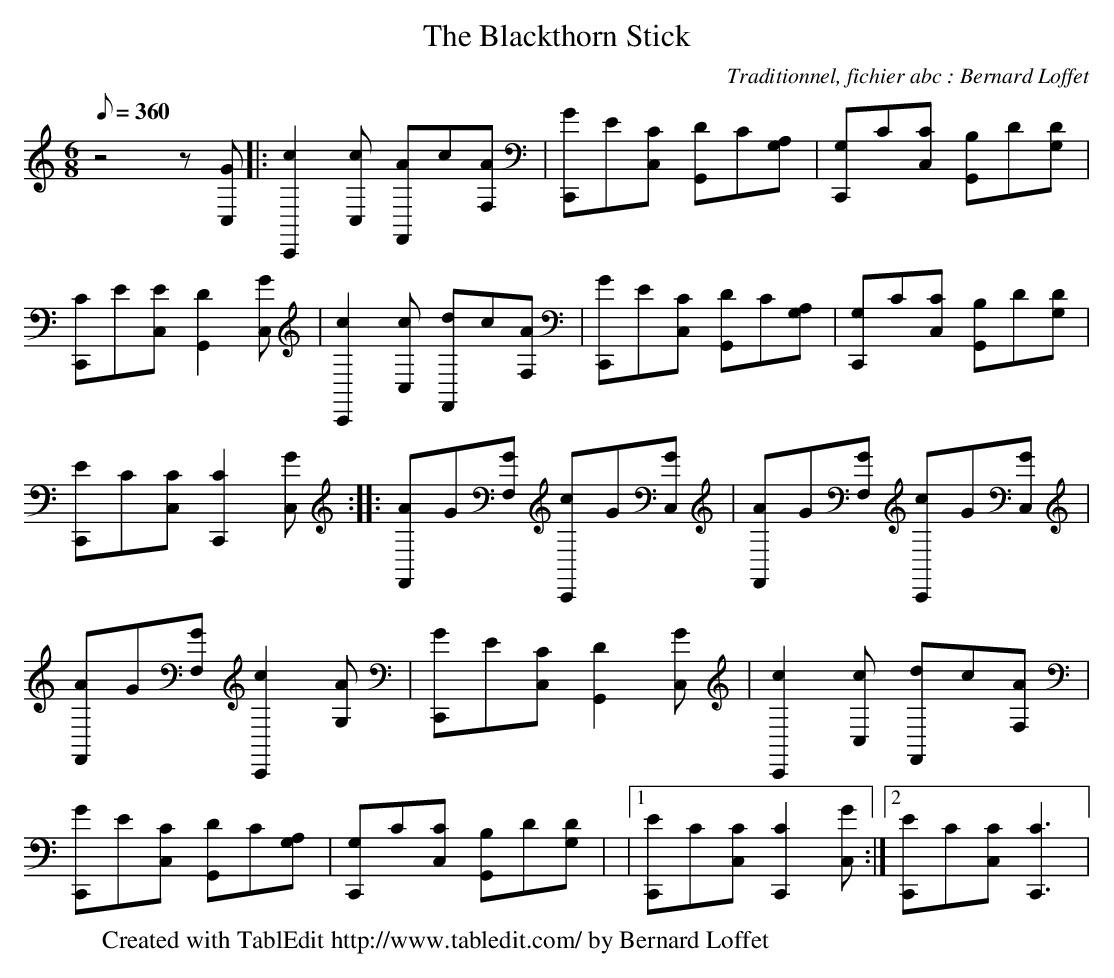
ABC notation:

X:1
T:The Blackthorn Stick
C:Traditionnel, fichier abc : Bernard Loffet
L:1/8
Q:360
M:6/8
K:C
 z4z[GC,] |: [c2C,,2][cC,] [AF,,]c[AF,] | [GC,,]E[CC,] [DG,,]C[A,G,] | [G,C,,]C[CC,] [B,G,,]D[DG,] | \
 [CC,,]E[EC,] [D2G,,2][GC,] | [c2C,,2][cC,] [dF,,]c[AF,] | [GC,,]E[CC,] [DG,,]C[A,G,] | \
 [G,C,,]C[CC,] [B,G,,]D[DG,] | [EC,,]C[CC,] [C2C,,2][GC,] :|: [AF,,]G[GF,] [cC,,]G[GC,] | \
 [AF,,]G[GF,] [cC,,]G[GC,] | [AF,,]G[GF,] [c2C,,2][AG,] | [GC,,]E[CC,] [D2G,,2][GC,] | \
 [c2C,,2][cC,] [dF,,]c[AF,] | [GC,,]E[CC,] [DG,,]C[A,G,] | [G,C,,]C[CC,] [B,G,,]D[DG,] | \
|1 [EC,,]C[CC,] [C2C,,2][GC,] :|2 [EC,,]C[CC,] [C3C,,3] | \
W:Created with TablEdit http://www.tabledit.com/ by Bernard Loffet
